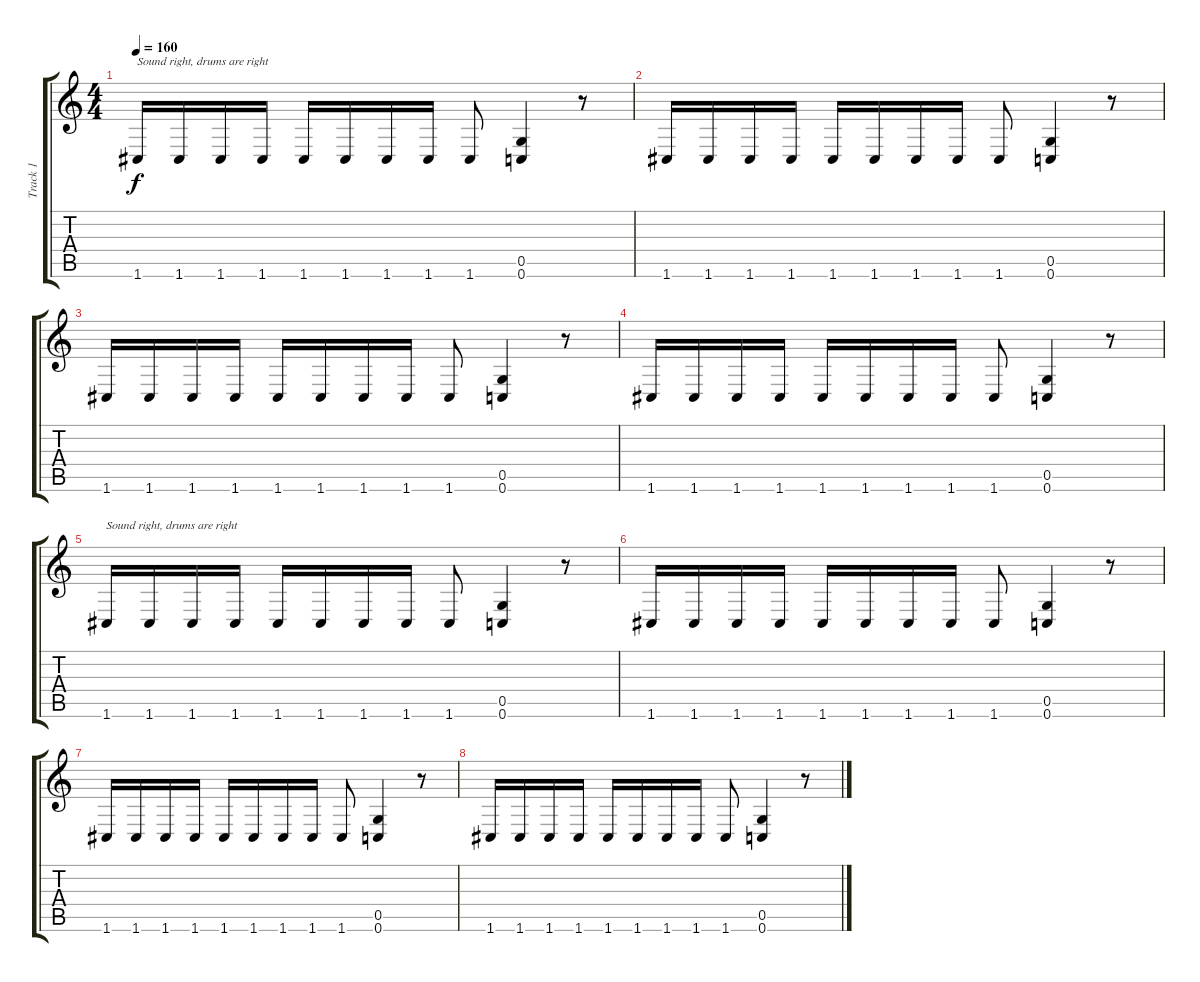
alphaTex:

\track ("Track 1" "Track 1") {instrument distortionguitar}
\staff {score tabs}
\tuning (D4 A3 F3 C3 G2 C2) {hide}
\ts (4 4)
\tempo 160
\clef g2
\ks c
1.6.16{txt "Sound right, drums are right " dy f instrument distortionguitar} 1.6.16 1.6.16 1.6.16 1.6.16 1.6.16 1.6.16 1.6.16 1.6.8 (0.5 0.6).4 r.8 |
1.6.16 1.6.16 1.6.16 1.6.16 1.6.16 1.6.16 1.6.16 1.6.16 1.6.8 (0.5 0.6).4 r.8 |
1.6.16 1.6.16 1.6.16 1.6.16 1.6.16 1.6.16 1.6.16 1.6.16 1.6.8 (0.5 0.6).4 r.8 |
1.6.16 1.6.16 1.6.16 1.6.16 1.6.16 1.6.16 1.6.16 1.6.16 1.6.8 (0.5 0.6).4 r.8 |
1.6.16{txt "Sound right, drums are right "} 1.6.16 1.6.16 1.6.16 1.6.16 1.6.16 1.6.16 1.6.16 1.6.8 (0.5 0.6).4 r.8 |
1.6.16 1.6.16 1.6.16 1.6.16 1.6.16 1.6.16 1.6.16 1.6.16 1.6.8 (0.5 0.6).4 r.8 |
1.6.16 1.6.16 1.6.16 1.6.16 1.6.16 1.6.16 1.6.16 1.6.16 1.6.8 (0.5 0.6).4 r.8 |
1.6.16 1.6.16 1.6.16 1.6.16 1.6.16 1.6.16 1.6.16 1.6.16 1.6.8 (0.5 0.6).4 r.8
